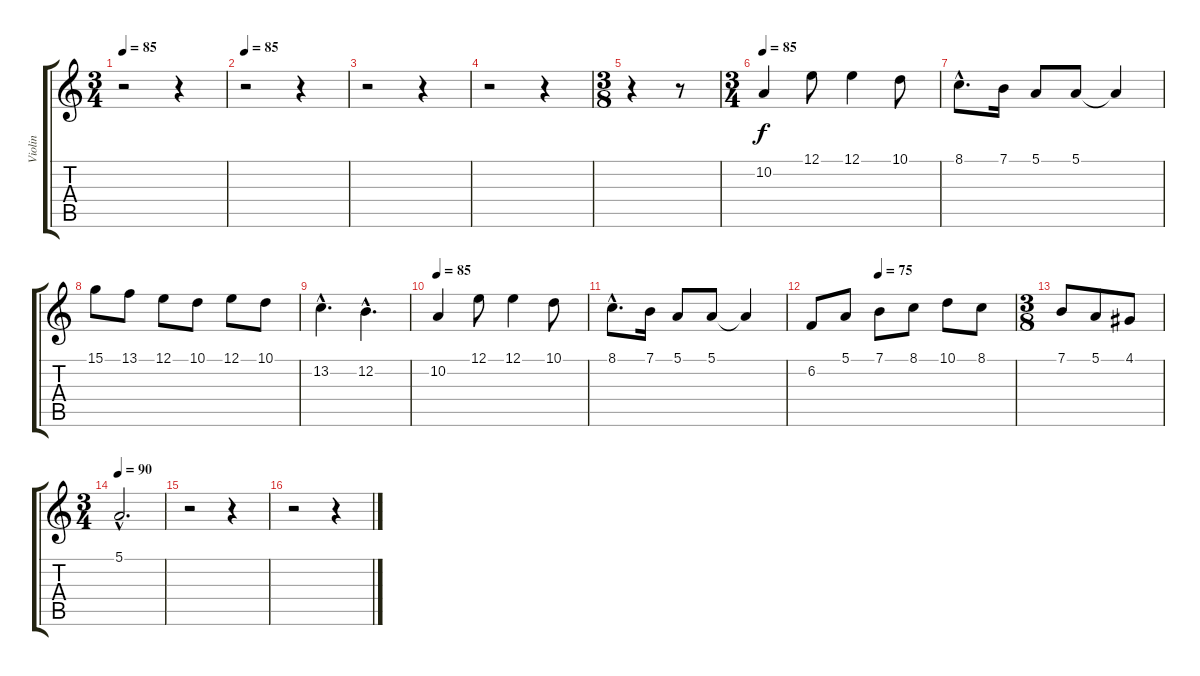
\track ("Violin" "Violin") {instrument violin}
\staff {score tabs}
\tuning (E4 B3 G3 D3 A2 E2) {hide}
\ts (3 4)
\tempo 85
\clef g2
\ks c
r.2{dy f} r.4 |
\tempo 85
r.2 r.4 |
r.2 r.4 |
r.2 r.4 |
\ts (3 8)
r.4 r.8 |
\ts (3 4)
\tempo 85
10.2.4{volume 6} 12.1.8 12.1.4 10.1.8 |
8.1{hac}.8{d} 7.1.16 5.1.8 5.1.8 5.1{t}.4 |
15.1.8 13.1.8 12.1.8 10.1.8 12.1.8 10.1.8 |
13.2{hac}.4{d} 12.2{hac}.4{d} |
\tempo 85
10.2.4 12.1.8 12.1.4 10.1.8 |
8.1{hac}.8{d} 7.1.16 5.1.8 5.1.8 5.1{t}.4 |
\tempo (75 0.3333333333333333)
6.2.8 5.1.8 7.1.8 8.1.8 10.1.8 8.1.8 |
\ts (3 8)
7.1.8 5.1.8 4.1.8 |
\ts (3 4)
\tempo 90
5.1{hac}.2{d volume 0} |
r.2 r.4 |
r.2 r.4
